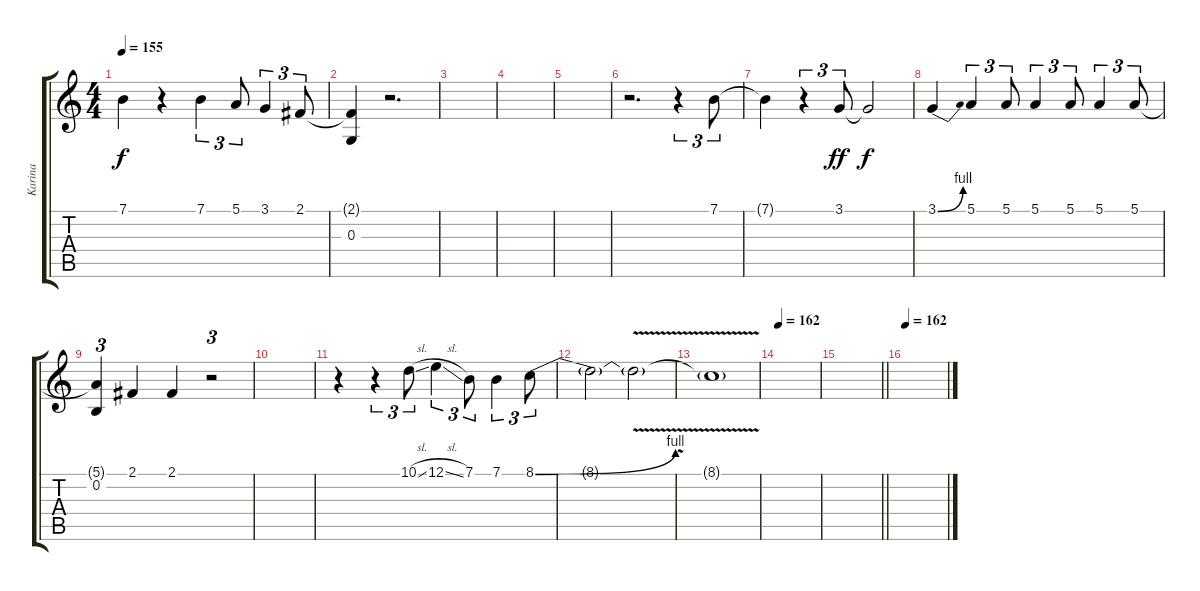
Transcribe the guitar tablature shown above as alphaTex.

\track ("Karina" "Karina") {instrument clarinet}
\staff {score tabs}
\tuning (E4 B3 G3 D3 A2 E2) {hide}
\ts (4 4)
\tempo 155
\clef g2
\ks c
7.1{t}.4{dy f} r.4 7.1.4{tu (3 2)} 5.1.8{tu (3 2)} 3.1.4{tu (3 2)} 2.1.8{tu (3 2)} |
(2.1{t} 0.3).4 r.2{d} |
|
|
|
r.2{d} r.4{tu (3 2)} 7.1.8{tu (3 2)} |
7.1{t}.4 r.4{tu (3 2)} 3.1.8{tu (3 2) dy ff} 3.1{t}.2{dy f} |
3.1{be (bend 0 0 60 4)}.4 5.1.4{tu (3 2)} 5.1.8{tu (3 2)} 5.1.4{tu (3 2)} 5.1.8{tu (3 2)} 5.1.4{tu (3 2)} 5.1.8{tu (3 2)} |
(5.1{t} 0.2).4{tu (3 2)} 2.1.4 2.1.4 r.2{tu (3 2)} |
|
r.4 r.4{tu (3 2)} 10.1{sl}.8{tu (3 2)} 12.1{sl}.4{tu (3 2)} 7.1.8{tu (3 2)} 7.1.4{tu (3 2)} 8.1{be (bend 0 0 60 4)}.8{tu (3 2)} |
8.1{t}.2 8.1{v t}.2{volume 0} |
8.1{t}.1 |
\tempo 162
|
\barLineRight lightlight
|
\section ("" "")
\tempo 162
